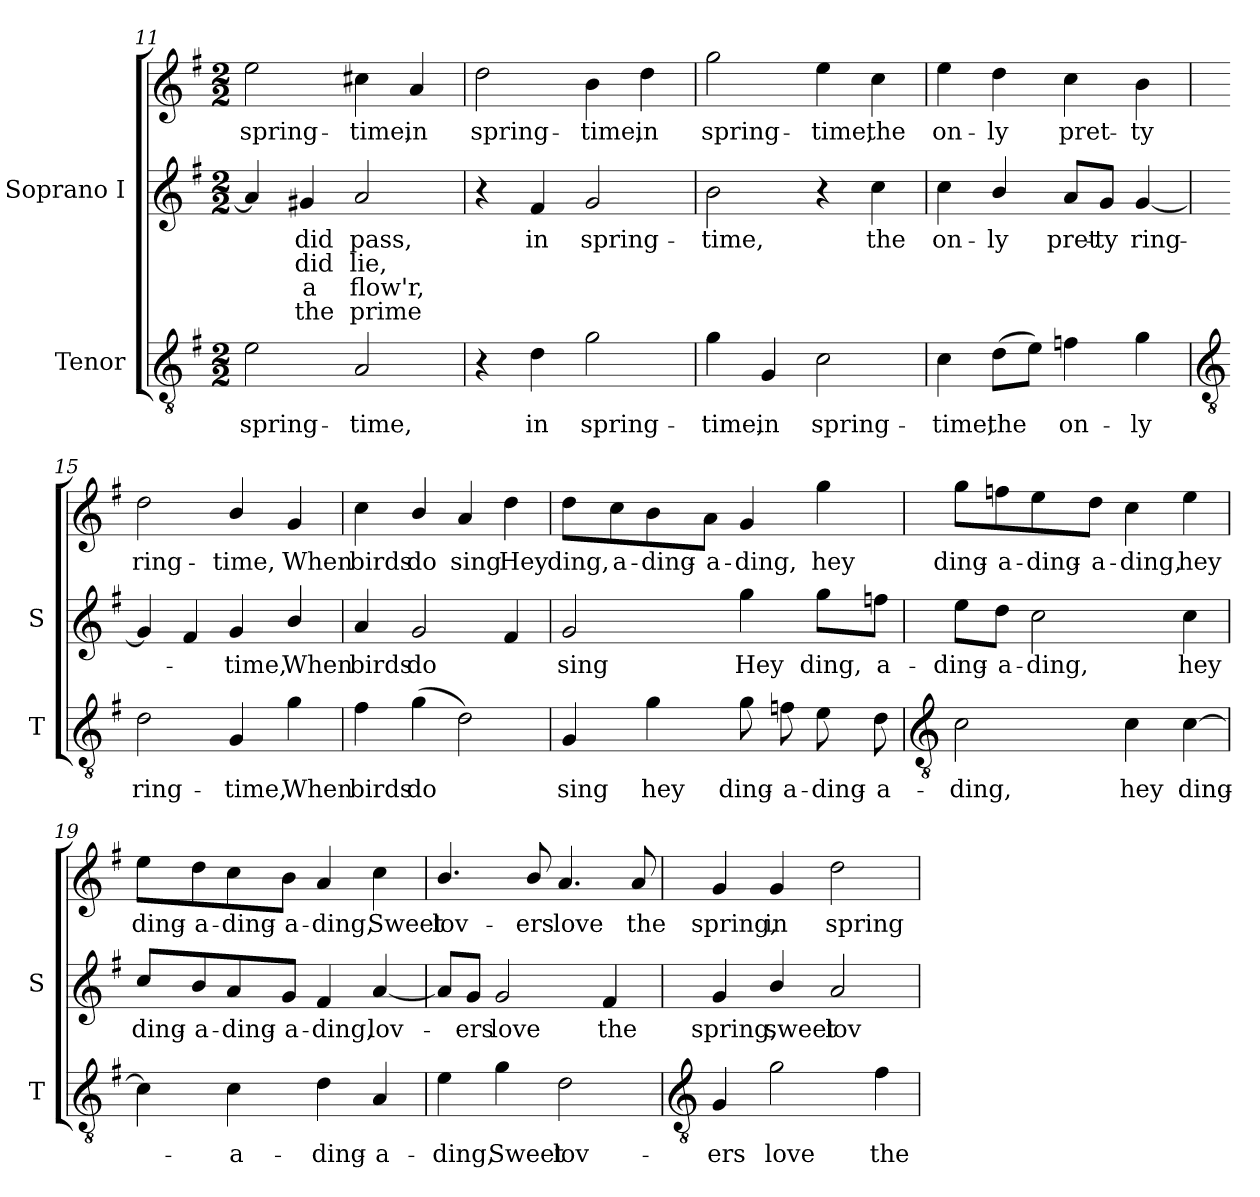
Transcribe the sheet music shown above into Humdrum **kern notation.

**kern	**text	**kern	**text	**text	**text	**text	**kern	**text
*part2	*part2	*part1	*part1	*part1	*part1	*part1	*part1	*part1
*staff3	*staff3	*staff2	*staff2	*staff2	*staff2	*staff2	*staff1	*staff1
*I"Tenor	*	*I"Soprano I	*	*	*	*	*	*
*I'T	*	*I'S	*	*	*	*	*	*
!!LO:LB:g=z
*clefGv2	*	*clefG2	*	*	*	*	*clefG2	*
*k[f#]	*	*k[f#]	*	*	*	*	*k[f#]	*
*G:	*	*G:	*	*	*	*	*G:	*
*M2/2	*	*M2/2	*	*	*	*	*M2/2	*
=11	=11	=11	=11	=11	=11	=11	=11	=11
!	!LO:LY:b	!	!	!	!	!	!	!LO:LY:b
2e	spring-	4a]	.	.	.	.	2ee	spring-
!	!	!	!LO:LY:b	!LO:LY:b	!LO:LY:b	!LO:LY:b	!	!
.	.	4g#X	did	did	a	the	.	.
!	!LO:LY:b	!	!LO:LY:b	!LO:LY:b	!LO:LY:b	!LO:LY:b	!	!LO:LY:b
2A	-time,	2a	pass,	lie,	flow'r,	prime	4cc#X	-time,
!	!	!	!	!	!	!	!	!LO:LY:b
.	.	.	.	.	.	.	4a	in
=12	=12	=12	=12	=12	=12	=12	=12	=12
!	!	!	!	!	!	!	!	!LO:LY:b
4r	.	4r	.	.	.	.	2dd	spring-
!	!LO:LY:b	!	!LO:LY:b	!	!	!	!	!
4d	in	4f#	in	.	.	.	.	.
!	!LO:LY:b	!	!LO:LY:b	!	!	!	!	!LO:LY:b
2g	spring-	2g	spring-	.	.	.	4b	-time,
!	!	!	!	!	!	!	!	!LO:LY:b
.	.	.	.	.	.	.	4dd	in
=13	=13	=13	=13	=13	=13	=13	=13	=13
!	!LO:LY:b	!	!LO:LY:b	!	!	!	!	!LO:LY:b
4g	-time,	2b	time,	.	.	.	2gg	-spring-
!	!LO:LY:b	!	!	!	!	!	!	!
4G	in	.	.	.	.	.	.	.
!	!LO:LY:b	!	!	!	!	!	!	!LO:LY:b
2c	spring-	4r	.	.	.	.	4ee	-time,
!	!	!	!LO:LY:b	!	!	!	!	!LO:LY:b
.	.	4cc	the	.	.	.	4cc	the
=14	=14	=14	=14	=14	=14	=14	=14	=14
!	!LO:LY:b	!	!LO:LY:b	!	!	!	!	!LO:LY:b
4c	-time,	4cc	on-	.	.	.	4ee	on-
!	!LO:LY:b	!	!LO:LY:b	!	!	!	!	!LO:LY:b
(>8dL	the	4b/	-ly	.	.	.	4dd	-ly
8eJ)	.	.	.	.	.	.	.	.
!	!LO:LY:b	!	!LO:LY:b	!	!	!	!	!LO:LY:b
4fn	on-	8a/L	pret-	.	.	.	4cc	pret-
!	!	!	!LO:LY:b	!	!	!	!	!
.	.	8g/J	-ty	.	.	.	.	.
!	!LO:LY:b	!	!LO:LY:b	!	!	!	!	!LO:LY:b
4g	-ly	[4g	ring-	.	.	.	4b	-ty
!!LO:LB:g=z
=15	=15	=15	=15	=15	=15	=15	=15	=15
*clefGv2	*	*	*	*	*	*	*	*
!	!LO:LY:b	!	!	!	!	!	!	!LO:LY:b
2d	ring-	4g]	.	.	.	.	2dd	ring-
.	.	4f#	.	.	.	.	.	.
!	!LO:LY:b	!	!LO:LY:b	!	!	!	!	!LO:LY:b
4G	-time,	4g	time,	.	.	.	4b/	-time,
!	!LO:LY:b	!	!LO:LY:b	!	!	!	!	!LO:LY:b
4g	When	4b/	When	.	.	.	4g	When
=16	=16	=16	=16	=16	=16	=16	=16	=16
!	!LO:LY:b	!	!LO:LY:b	!	!	!	!	!LO:LY:b
4f#	birds	4a	birds	.	.	.	4cc	birds
!	!LO:LY:b	!	!LO:LY:b	!	!	!	!	!LO:LY:b
(>4g	do	2g	do	.	.	.	4b/	do
!	!	!	!	!	!	!	!	!LO:LY:b
2d)	.	.	.	.	.	.	4a	sing
!	!	!	!	!	!	!	!	!LO:LY:b
.	.	4f#	.	.	.	.	4dd	Hey
=17	=17	=17	=17	=17	=17	=17	=17	=17
!	!LO:LY:b	!	!LO:LY:b	!	!	!	!	!LO:LY:b
4G	sing	2g	sing	.	.	.	8dd\L	ding,
!	!	!	!	!	!	!	!	!LO:LY:b
.	.	.	.	.	.	.	8cc\	a-
!	!LO:LY:b	!	!	!	!	!	!	!LO:LY:b
4g	hey	.	.	.	.	.	8b\	-ding-
!	!	!	!	!	!	!	!	!LO:LY:b
.	.	.	.	.	.	.	8a\J	-a-
!	!LO:LY:b	!	!LO:LY:b	!	!	!	!	!LO:LY:b
8g	ding-	4gg	Hey	.	.	.	4g	-ding,
!	!LO:LY:b	!	!	!	!	!	!	!
8fn	-a-	.	.	.	.	.	.	.
!	!LO:LY:b	!	!LO:LY:b	!	!	!	!	!LO:LY:b
8e	-ding-	8gg\L	ding,	.	.	.	4gg	hey
!	!LO:LY:b	!	!LO:LY:b	!	!	!	!	!
8d	-a-	8ffn\J	a-	.	.	.	.	.
!!LO:LB:g=z
=18	=18	=18	=18	=18	=18	=18	=18	=18
*clefGv2	*	*	*	*	*	*	*	*
!	!LO:LY:b	!	!LO:LY:b	!	!	!	!	!LO:LY:b
2c	-ding,	8ee\L	ding-	.	.	.	8gg\L	-ding-
!	!	!	!LO:LY:b	!	!	!	!	!LO:LY:b
.	.	8dd\J	-a-	.	.	.	8ffn\	-a-
!	!	!	!LO:LY:b	!	!	!	!	!LO:LY:b
.	.	2cc	-ding,	.	.	.	8ee\	-ding-
!	!	!	!	!	!	!	!	!LO:LY:b
.	.	.	.	.	.	.	8dd\J	-a-
!	!LO:LY:b	!	!	!	!	!	!	!LO:LY:b
4c	hey	.	.	.	.	.	4cc	-ding,
!	!LO:LY:b	!	!LO:LY:b	!	!	!	!	!LO:LY:b
[4c	ding-	4cc	hey	.	.	.	4ee	hey
=19	=19	=19	=19	=19	=19	=19	=19	=19
!	!	!	!LO:LY:b	!	!	!	!	!LO:LY:b
4c]	.	8cc/L	ding-	.	.	.	8ee\L	ding-
!	!	!	!LO:LY:b	!	!	!	!	!LO:LY:b
.	.	8b/	-a-	.	.	.	8dd\	-a-
!	!LO:LY:b	!	!LO:LY:b	!	!	!	!	!LO:LY:b
4c	a-	8a/	-ding-	.	.	.	8cc\	-ding-
!	!	!	!LO:LY:b	!	!	!	!	!LO:LY:b
.	.	8g/J	-a-	.	.	.	8b\J	-a-
!	!LO:LY:b	!	!LO:LY:b	!	!	!	!	!LO:LY:b
4d	-ding-	4f#	-ding,	.	.	.	4a	-ding,
!	!LO:LY:b	!	!LO:LY:b	!	!	!	!	!LO:LY:b
4A	-a-	[4a	lov-	.	.	.	4cc	Sweet
=20	=20	=20	=20	=20	=20	=20	=20	=20
!	!LO:LY:b	!	!	!	!	!	!	!LO:LY:b
4e	-ding,	8a/L]	.	.	.	.	4.b/	lov-
!	!	!	!LO:LY:b	!	!	!	!	!
.	.	8g/J	ers	.	.	.	.	.
!	!LO:LY:b	!	!LO:LY:b	!	!	!	!	!
4g	Sweet	2g	love	.	.	.	.	.
!	!	!	!	!	!	!	!	!LO:LY:b
.	.	.	.	.	.	.	8b/	-ers
!	!LO:LY:b	!	!	!	!	!	!	!LO:LY:b
2d	lov-	.	.	.	.	.	4.a	love
!	!	!	!LO:LY:b	!	!	!	!	!
.	.	4f#	the	.	.	.	.	.
!	!	!	!	!	!	!	!	!LO:LY:b
.	.	.	.	.	.	.	8a	the
!!LO:LB:g=z
=21	=21	=21	=21	=21	=21	=21	=21	=21
*clefGv2	*	*	*	*	*	*	*	*
!	!LO:LY:b	!	!LO:LY:b	!	!	!	!	!LO:LY:b
4G	-ers	4g	-spring,	.	.	.	4g	spring,
!	!LO:LY:b	!	!LO:LY:b	!	!	!	!	!LO:LY:b
2g	love	4b/	sweet	.	.	.	4g	in
!	!	!	!LO:LY:b	!	!	!	!	!LO:LY:b
.	.	2a	lov-	.	.	.	2dd	spring-
!	!LO:LY:b	!	!	!	!	!	!	!
4f#	the	.	.	.	.	.	.	.
=	=	=	=	=	=	=	=	=
*-	*-	*-	*-	*-	*-	*-	*-	*-
